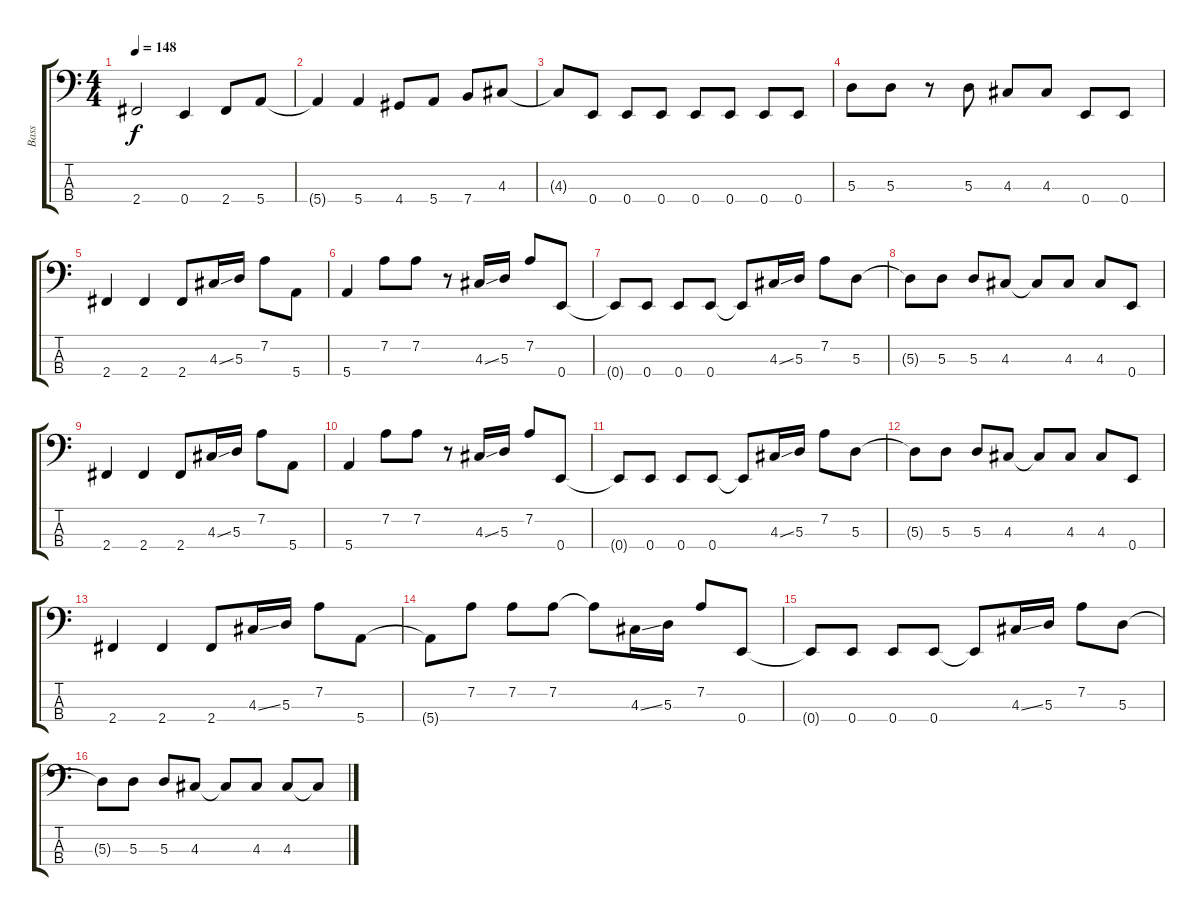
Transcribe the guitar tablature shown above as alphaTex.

\track ("Bass" "Bass") {instrument electricbasspick}
\staff {score tabs}
\tuning (G2 D2 A1 E1) {hide}
\ts (4 4)
\tempo 148
\clef f4
\ks c
2.4.2{dy f} 0.4.4 2.4.8 5.4.8 |
5.4{t}.4 5.4.4 4.4.8 5.4.8 7.4.8 4.3.8 |
4.3{t}.8 0.4.8 0.4.8 0.4.8 0.4.8 0.4.8 0.4.8 0.4.8 |
5.3.8 5.3.8 r.8 5.3.8 4.3.8 4.3.8 0.4.8 0.4.8 |
2.4.4 2.4.4 2.4.8 4.3{ss}.16 5.3.16 7.2.8 5.4.8 |
5.4.4 7.2.8 7.2.8 r.8 4.3{ss}.16 5.3.16 7.2.8 0.4.8 |
0.4{t}.8 0.4.8 0.4.8 0.4.8 0.4{t}.8 4.3{ss}.16 5.3.16 7.2.8 5.3.8 |
5.3{t}.8 5.3.8 5.3.8 4.3.8 4.3{t}.8 4.3.8 4.3.8 0.4.8 |
2.4.4 2.4.4 2.4.8 4.3{ss}.16 5.3.16 7.2.8 5.4.8 |
5.4.4 7.2.8 7.2.8 r.8 4.3{ss}.16 5.3.16 7.2.8 0.4.8 |
0.4{t}.8 0.4.8 0.4.8 0.4.8 0.4{t}.8 4.3{ss}.16 5.3.16 7.2.8 5.3.8 |
5.3{t}.8 5.3.8 5.3.8 4.3.8 4.3{t}.8 4.3.8 4.3.8 0.4.8 |
2.4.4 2.4.4 2.4.8 4.3{ss}.16 5.3.16 7.2.8 5.4.8 |
5.4{t}.8 7.2.8 7.2.8 7.2.8 7.2{t}.8 4.3{ss}.16 5.3.16 7.2.8 0.4.8 |
0.4{t}.8 0.4.8 0.4.8 0.4.8 0.4{t}.8 4.3{ss}.16 5.3.16 7.2.8 5.3.8 |
5.3{t}.8 5.3.8 5.3.8 4.3.8 4.3{t}.8 4.3.8 4.3.8 4.3{t}.8
